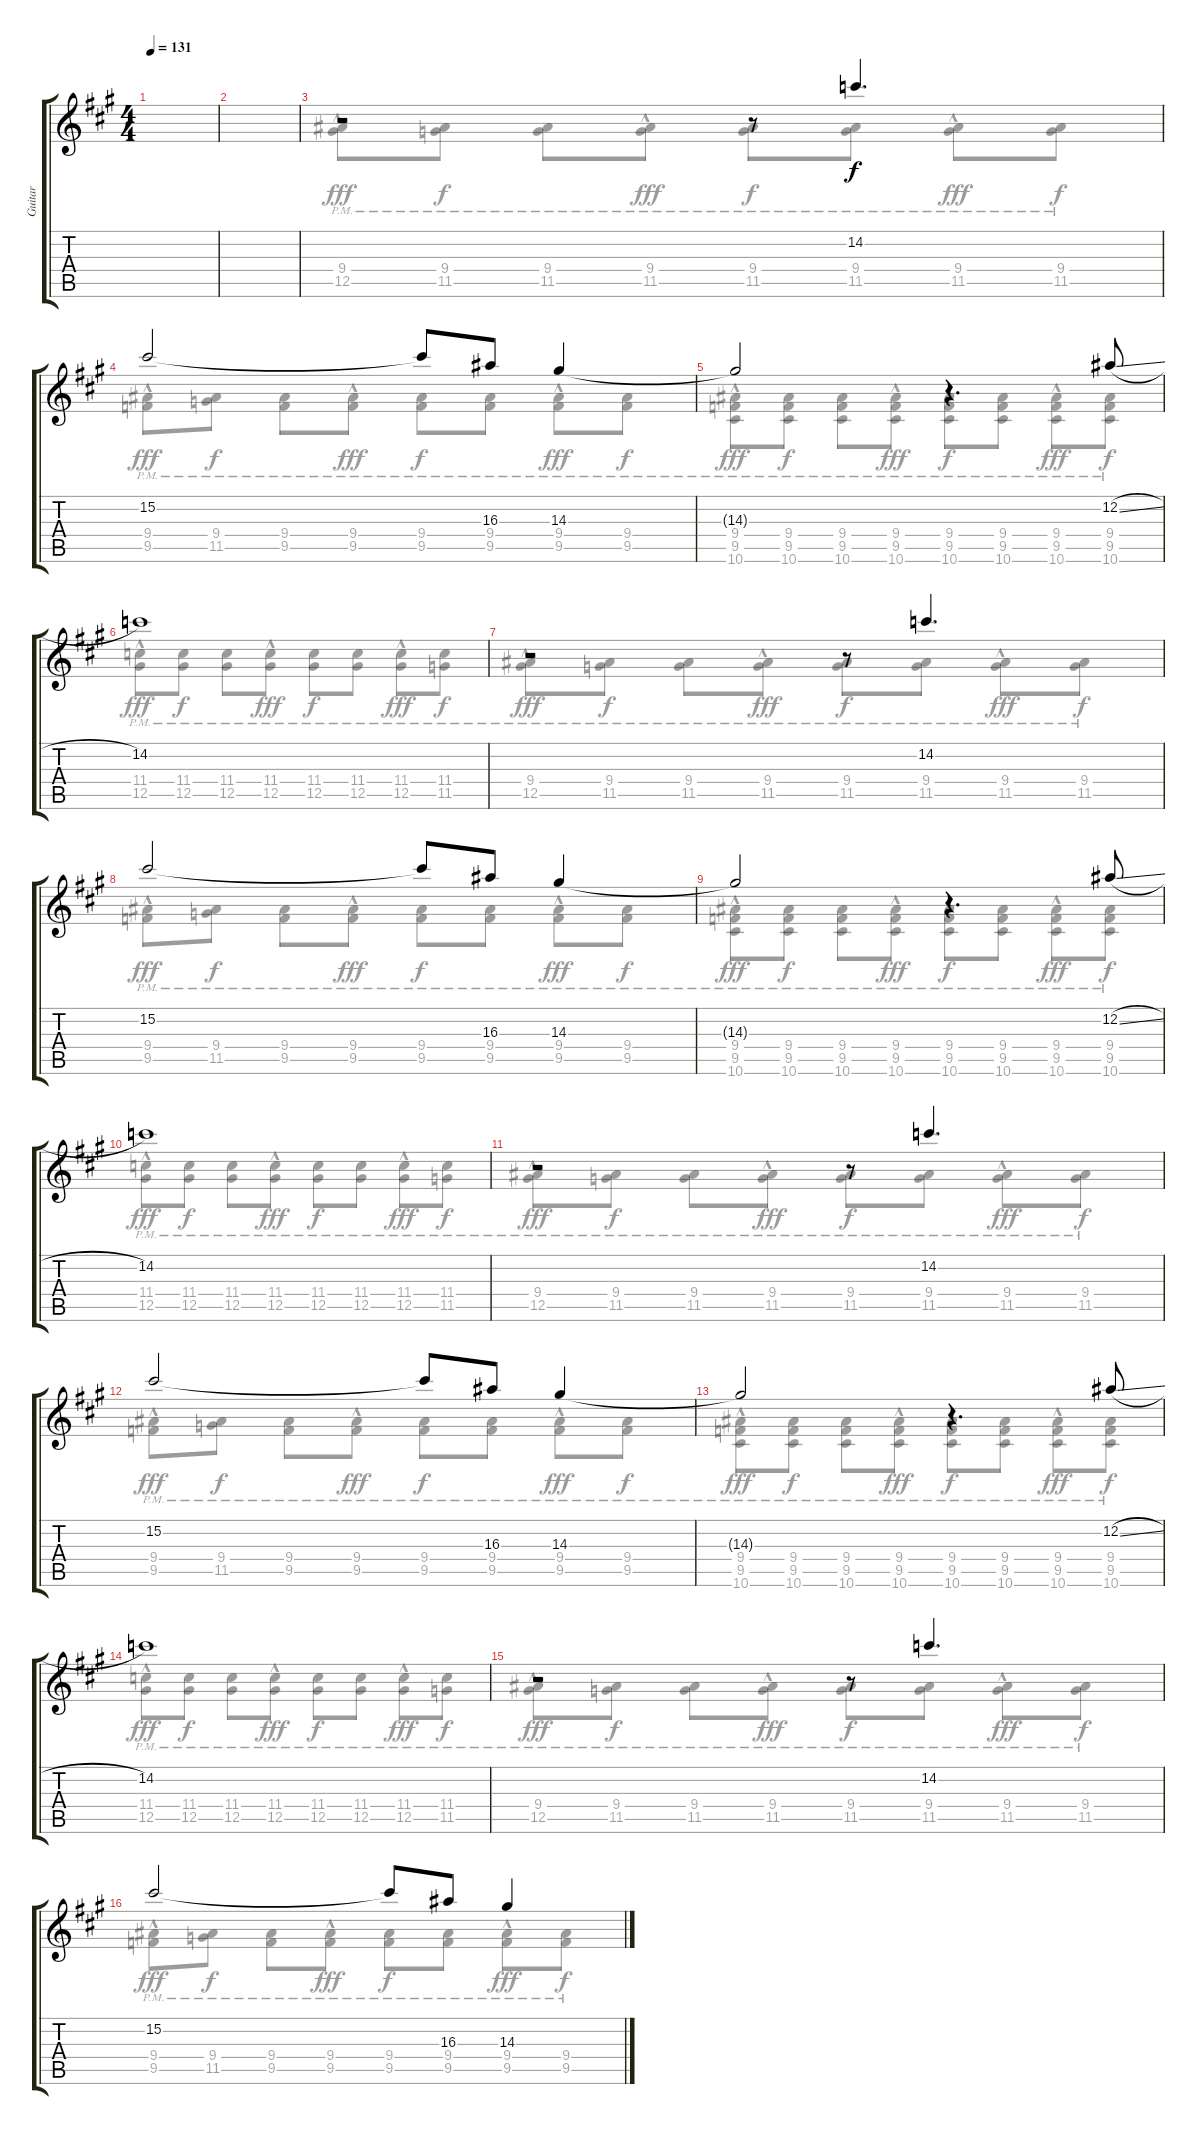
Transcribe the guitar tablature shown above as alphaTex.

\track ("Guitar" "Guitar") {instrument electricguitarclean}
\staff {score tabs}
\tuning (Eb4 Bb3 Gb3 Db3 Ab2 Eb2) {hide}
\voice
\ts (4 4)
\tempo 131
\clef g2
\ks a
|
|
r.2 r.8 14.2.4{d} |
15.2.2 15.2{t}.8 16.3.8 14.3.4 |
14.3{t}.2 r.4{d} 12.2{sl}.8 |
14.2.1 |
r.2 r.8 14.2.4{d} |
15.2.2 15.2{t}.8 16.3.8 14.3.4 |
14.3{t}.2 r.4{d} 12.2{sl}.8 |
14.2.1 |
r.2 r.8 14.2.4{d} |
15.2.2 15.2{t}.8 16.3.8 14.3.4 |
14.3{t}.2 r.4{d} 12.2{sl}.8 |
14.2.1 |
r.2 r.8 14.2.4{d} |
15.2.2 15.2{t}.8 16.3.8 14.3.4
\voice
\clef g2
\ottava regular
\simile none
\ks a
|
|
(9.4{hac pm} 12.5{hac pm}).8{dy fff} (9.4{pm} 11.5{pm}).8{dy f} (9.4{pm} 11.5{pm}).8 (9.4{hac pm} 11.5{hac pm}).8{dy fff} (9.4{pm} 11.5{pm}).8{dy f} (9.4{pm} 11.5{pm}).8 (9.4{hac pm} 11.5{hac pm}).8{dy fff} (9.4{pm} 11.5{pm}).8{dy f} |
(9.4{hac pm} 9.5{hac pm}).8{dy fff} (9.4{pm} 11.5{pm}).8{dy f} (9.4{pm} 9.5{pm}).8 (9.4{hac pm} 9.5{hac pm}).8{dy fff} (9.4{pm} 9.5{pm}).8{dy f} (9.4{pm} 9.5{pm}).8 (9.4{hac pm} 9.5{hac pm}).8{dy fff} (9.4{pm} 9.5{pm}).8{dy f} |
(9.4{hac pm} 9.5{hac pm} 10.6{hac pm}).8{dy fff} (9.4{pm} 9.5{pm} 10.6{pm}).8{dy f} (9.4{pm} 9.5{pm} 10.6{pm}).8 (9.4{hac pm} 9.5{hac pm} 10.6{hac pm}).8{dy fff} (9.4{pm} 9.5{pm} 10.6{pm}).8{dy f} (9.4{pm} 9.5{pm} 10.6{pm}).8 (9.4{hac pm} 9.5{hac pm} 10.6{hac pm}).8{dy fff} (9.4{pm} 9.5{pm} 10.6{pm}).8{dy f} |
(11.4{hac pm} 12.5{hac pm}).8{dy fff} (11.4{pm} 12.5{pm}).8{dy f} (11.4{pm} 12.5{pm}).8 (11.4{hac pm} 12.5{hac pm}).8{dy fff} (11.4{pm} 12.5{pm}).8{dy f} (11.4{pm} 12.5{pm}).8 (11.4{hac pm} 12.5{hac pm}).8{dy fff} (11.4{pm} 11.5{pm}).8{dy f} |
(9.4{hac pm} 12.5{hac pm}).8{dy fff} (9.4{pm} 11.5{pm}).8{dy f} (9.4{pm} 11.5{pm}).8 (9.4{hac pm} 11.5{hac pm}).8{dy fff} (9.4{pm} 11.5{pm}).8{dy f} (9.4{pm} 11.5{pm}).8 (9.4{hac pm} 11.5{hac pm}).8{dy fff} (9.4{pm} 11.5{pm}).8{dy f} |
(9.4{hac pm} 9.5{hac pm}).8{dy fff} (9.4{pm} 11.5{pm}).8{dy f} (9.4{pm} 9.5{pm}).8 (9.4{hac pm} 9.5{hac pm}).8{dy fff} (9.4{pm} 9.5{pm}).8{dy f} (9.4{pm} 9.5{pm}).8 (9.4{hac pm} 9.5{hac pm}).8{dy fff} (9.4{pm} 9.5{pm}).8{dy f} |
(9.4{hac pm} 9.5{hac pm} 10.6{hac pm}).8{dy fff} (9.4{pm} 9.5{pm} 10.6{pm}).8{dy f} (9.4{pm} 9.5{pm} 10.6{pm}).8 (9.4{hac pm} 9.5{hac pm} 10.6{hac pm}).8{dy fff} (9.4{pm} 9.5{pm} 10.6{pm}).8{dy f} (9.4{pm} 9.5{pm} 10.6{pm}).8 (9.4{hac pm} 9.5{hac pm} 10.6{hac pm}).8{dy fff} (9.4{pm} 9.5{pm} 10.6{pm}).8{dy f} |
(11.4{hac pm} 12.5{hac pm}).8{dy fff} (11.4{pm} 12.5{pm}).8{dy f} (11.4{pm} 12.5{pm}).8 (11.4{hac pm} 12.5{hac pm}).8{dy fff} (11.4{pm} 12.5{pm}).8{dy f} (11.4{pm} 12.5{pm}).8 (11.4{hac pm} 12.5{hac pm}).8{dy fff} (11.4{pm} 11.5{pm}).8{dy f} |
(9.4{hac pm} 12.5{hac pm}).8{dy fff} (9.4{pm} 11.5{pm}).8{dy f} (9.4{pm} 11.5{pm}).8 (9.4{hac pm} 11.5{hac pm}).8{dy fff} (9.4{pm} 11.5{pm}).8{dy f} (9.4{pm} 11.5{pm}).8 (9.4{hac pm} 11.5{hac pm}).8{dy fff} (9.4{pm} 11.5{pm}).8{dy f} |
(9.4{hac pm} 9.5{hac pm}).8{dy fff} (9.4{pm} 11.5{pm}).8{dy f} (9.4{pm} 9.5{pm}).8 (9.4{hac pm} 9.5{hac pm}).8{dy fff} (9.4{pm} 9.5{pm}).8{dy f} (9.4{pm} 9.5{pm}).8 (9.4{hac pm} 9.5{hac pm}).8{dy fff} (9.4{pm} 9.5{pm}).8{dy f} |
(9.4{hac pm} 9.5{hac pm} 10.6{hac pm}).8{dy fff} (9.4{pm} 9.5{pm} 10.6{pm}).8{dy f} (9.4{pm} 9.5{pm} 10.6{pm}).8 (9.4{hac pm} 9.5{hac pm} 10.6{hac pm}).8{dy fff} (9.4{pm} 9.5{pm} 10.6{pm}).8{dy f} (9.4{pm} 9.5{pm} 10.6{pm}).8 (9.4{hac pm} 9.5{hac pm} 10.6{hac pm}).8{dy fff} (9.4{pm} 9.5{pm} 10.6{pm}).8{dy f} |
(11.4{hac pm} 12.5{hac pm}).8{dy fff} (11.4{pm} 12.5{pm}).8{dy f} (11.4{pm} 12.5{pm}).8 (11.4{hac pm} 12.5{hac pm}).8{dy fff} (11.4{pm} 12.5{pm}).8{dy f} (11.4{pm} 12.5{pm}).8 (11.4{hac pm} 12.5{hac pm}).8{dy fff} (11.4{pm} 11.5{pm}).8{dy f} |
(9.4{hac pm} 12.5{hac pm}).8{dy fff} (9.4{pm} 11.5{pm}).8{dy f} (9.4{pm} 11.5{pm}).8 (9.4{hac pm} 11.5{hac pm}).8{dy fff} (9.4{pm} 11.5{pm}).8{dy f} (9.4{pm} 11.5{pm}).8 (9.4{hac pm} 11.5{hac pm}).8{dy fff} (9.4{pm} 11.5{pm}).8{dy f} |
(9.4{hac pm} 9.5{hac pm}).8{dy fff} (9.4{pm} 11.5{pm}).8{dy f} (9.4{pm} 9.5{pm}).8 (9.4{hac pm} 9.5{hac pm}).8{dy fff} (9.4{pm} 9.5{pm}).8{dy f} (9.4{pm} 9.5{pm}).8 (9.4{hac pm} 9.5{hac pm}).8{dy fff} (9.4{pm} 9.5{pm}).8{dy f}
